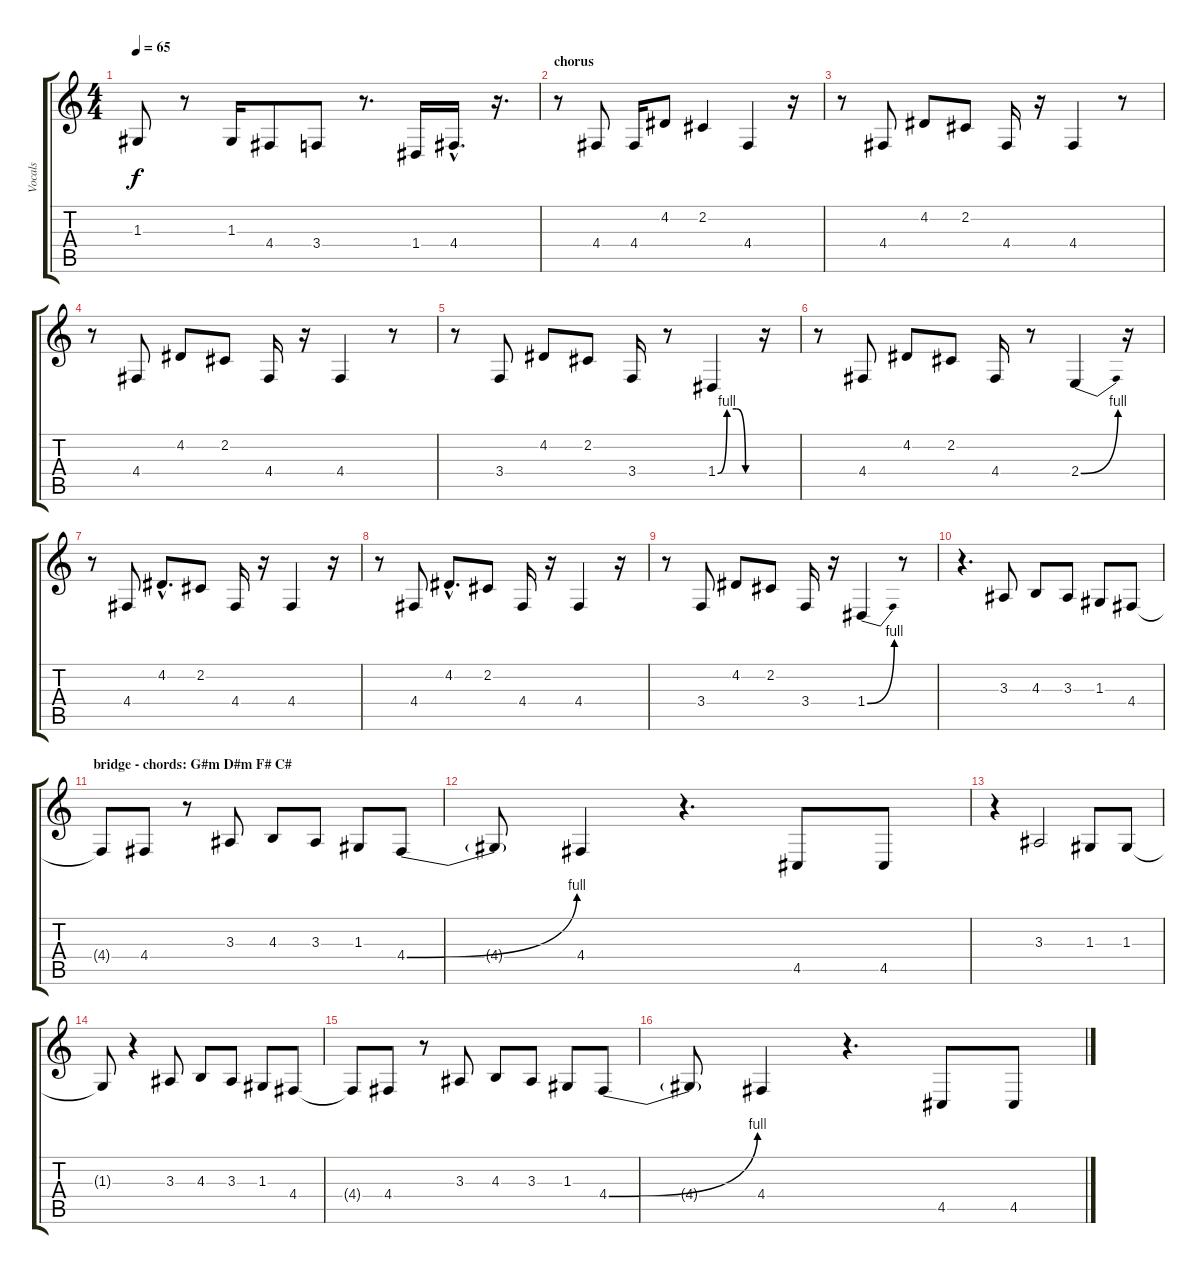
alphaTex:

\track ("Vocals" "Vocals") {instrument flute}
\staff {score tabs}
\tuning (E4 B3 G3 D3 A2 E2) {hide}
\ts (4 4)
\tempo 65
\clef g2
\ks c
1.3.8{dy f} r.8 1.3.16 4.4.8 3.4.8 r.8{d} 1.4.16 4.4{hac}.16{d} r.16{d} |
\section ("" "chorus")
r.8 4.4.8 4.4.16 4.2.8 2.2.4 4.4.4 r.16 |
r.8 4.4.8 4.2.8 2.2.8 4.4.16 r.16 4.4.4 r.8 |
r.8 4.4.8 4.2.8 2.2.8 4.4.16 r.16 4.4.4 r.8 |
r.8 3.4.8 4.2.8 2.2.8 3.4.16 r.8 1.4{be (custom 0 0 15 4 30 4 45 0 60 0)}.4 r.16 |
r.8 4.4.8 4.2.8 2.2.8 4.4.16 r.8 2.4{be (bend 0 0 60 4)}.4 r.16 |
r.8 4.4.8 4.2{hac}.8{d} 2.2.8 4.4.16 r.16 4.4.4 r.16 |
r.8 4.4.8 4.2{hac}.8{d} 2.2.8 4.4.16 r.16 4.4.4 r.16 |
r.8 3.4.8 4.2.8 2.2.8 3.4.16 r.16 1.4{be (bend 0 0 60 4)}.4 r.8 |
r.4{d} 3.3.8 4.3.8 3.3.8 1.3.8 4.4.8 |
\section ("" "bridge - chords: G#m D#m F# C#")
4.4{t}.8 4.4.8 r.8 3.3.8 4.3.8 3.3.8 1.3.8 4.4{be (bend 0 0 60 4)}.8 |
4.4{t}.8 4.4.4 r.4{d} 4.5.8 4.5.8 |
r.4 3.3.2 1.3.8 1.3.8 |
1.3{t}.8 r.4 3.3.8 4.3.8 3.3.8 1.3.8 4.4.8 |
4.4{t}.8 4.4.8 r.8 3.3.8 4.3.8 3.3.8 1.3.8 4.4{be (bend 0 0 60 4)}.8 |
4.4{t}.8 4.4.4 r.4{d} 4.5.8 4.5.8
